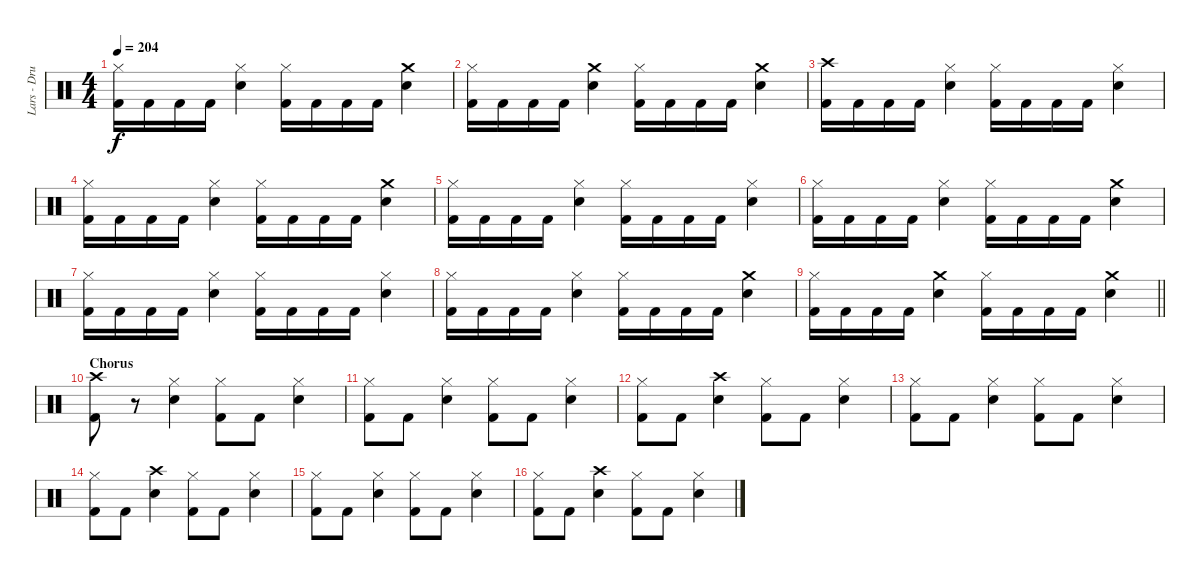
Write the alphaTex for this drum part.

\track ("Lars - Drums" "Lars - Dru") {solo instrument percussion}
\staff {score}
\articulation defaults
\ts (4 4)
\tempo 204
\clef neutral
\ks c
("Hi-Hat (closed)" "Kick (hit) 2").16{dy f} "Kick (hit) 2".16 "Kick (hit) 2".16 "Kick (hit) 2".16 ("Hi-Hat (closed)" "Electric Snare (hit)").4 ("Hi-Hat (closed)" "Kick (hit) 2").16 "Kick (hit) 2".16 "Kick (hit) 2".16 "Kick (hit) 2".16 ("Crash medium (hit)" "Electric Snare (hit)").4 |
("Hi-Hat (closed)" "Kick (hit) 2").16 "Kick (hit) 2".16 "Kick (hit) 2".16 "Kick (hit) 2".16 ("Crash medium (hit)" "Electric Snare (hit)").4 ("Hi-Hat (closed)" "Kick (hit) 2").16 "Kick (hit) 2".16 "Kick (hit) 2".16 "Kick (hit) 2".16 ("Crash medium (hit)" "Electric Snare (hit)").4 |
("Crash high (hit)" "Kick (hit) 2").16 "Kick (hit) 2".16 "Kick (hit) 2".16 "Kick (hit) 2".16 ("Hi-Hat (closed)" "Electric Snare (hit)").4 ("Hi-Hat (closed)" "Kick (hit) 2").16 "Kick (hit) 2".16 "Kick (hit) 2".16 "Kick (hit) 2".16 ("Hi-Hat (closed)" "Electric Snare (hit)").4 |
("Hi-Hat (closed)" "Kick (hit) 2").16 "Kick (hit) 2".16 "Kick (hit) 2".16 "Kick (hit) 2".16 ("Hi-Hat (closed)" "Electric Snare (hit)").4 ("Hi-Hat (closed)" "Kick (hit) 2").16 "Kick (hit) 2".16 "Kick (hit) 2".16 "Kick (hit) 2".16 ("Crash medium (hit)" "Electric Snare (hit)").4 |
("Hi-Hat (closed)" "Kick (hit) 2").16 "Kick (hit) 2".16 "Kick (hit) 2".16 "Kick (hit) 2".16 ("Hi-Hat (closed)" "Electric Snare (hit)").4 ("Hi-Hat (closed)" "Kick (hit) 2").16 "Kick (hit) 2".16 "Kick (hit) 2".16 "Kick (hit) 2".16 ("Hi-Hat (closed)" "Electric Snare (hit)").4 |
("Hi-Hat (closed)" "Kick (hit) 2").16 "Kick (hit) 2".16 "Kick (hit) 2".16 "Kick (hit) 2".16 ("Hi-Hat (closed)" "Electric Snare (hit)").4 ("Hi-Hat (closed)" "Kick (hit) 2").16 "Kick (hit) 2".16 "Kick (hit) 2".16 "Kick (hit) 2".16 ("Crash medium (hit)" "Electric Snare (hit)").4 |
("Hi-Hat (closed)" "Kick (hit) 2").16 "Kick (hit) 2".16 "Kick (hit) 2".16 "Kick (hit) 2".16 ("Hi-Hat (closed)" "Electric Snare (hit)").4 ("Hi-Hat (closed)" "Kick (hit) 2").16 "Kick (hit) 2".16 "Kick (hit) 2".16 "Kick (hit) 2".16 ("Hi-Hat (closed)" "Electric Snare (hit)").4 |
("Hi-Hat (closed)" "Kick (hit) 2").16 "Kick (hit) 2".16 "Kick (hit) 2".16 "Kick (hit) 2".16 ("Hi-Hat (closed)" "Electric Snare (hit)").4 ("Hi-Hat (closed)" "Kick (hit) 2").16 "Kick (hit) 2".16 "Kick (hit) 2".16 "Kick (hit) 2".16 ("Crash medium (hit)" "Electric Snare (hit)").4 |
\barLineRight lightlight
("Hi-Hat (closed)" "Kick (hit) 2").16 "Kick (hit) 2".16 "Kick (hit) 2".16 "Kick (hit) 2".16 ("Crash medium (hit)" "Electric Snare (hit)").4 ("Hi-Hat (closed)" "Kick (hit) 2").16 "Kick (hit) 2".16 "Kick (hit) 2".16 "Kick (hit) 2".16 ("Crash medium (hit)" "Electric Snare (hit)").4 |
\section ("" "Chorus")
("Crash high (hit)" "Kick (hit) 2").8 r.8 ("Hi-Hat (closed)" "Electric Snare (hit)").4 ("Hi-Hat (closed)" "Kick (hit) 2").8 "Kick (hit) 2".8 ("Hi-Hat (closed)" "Electric Snare (hit)").4 |
("Hi-Hat (closed)" "Kick (hit) 2").8 "Kick (hit) 2".8 ("Hi-Hat (closed)" "Electric Snare (hit)").4 ("Hi-Hat (closed)" "Kick (hit) 2").8 "Kick (hit) 2".8 ("Hi-Hat (closed)" "Electric Snare (hit)").4 |
("Hi-Hat (closed)" "Kick (hit) 2").8 "Kick (hit) 2".8 ("Crash high (hit)" "Electric Snare (hit)").4 ("Hi-Hat (closed)" "Kick (hit) 2").8 "Kick (hit) 2".8 ("Hi-Hat (closed)" "Electric Snare (hit)").4 |
("Hi-Hat (closed)" "Kick (hit) 2").8 "Kick (hit) 2".8 ("Hi-Hat (closed)" "Electric Snare (hit)").4 ("Hi-Hat (closed)" "Kick (hit) 2").8 "Kick (hit) 2".8 ("Hi-Hat (closed)" "Electric Snare (hit)").4 |
("Hi-Hat (closed)" "Kick (hit) 2").8 "Kick (hit) 2".8 ("Crash high (hit)" "Electric Snare (hit)").4 ("Hi-Hat (closed)" "Kick (hit) 2").8 "Kick (hit) 2".8 ("Hi-Hat (closed)" "Electric Snare (hit)").4 |
("Hi-Hat (closed)" "Kick (hit) 2").8 "Kick (hit) 2".8 ("Hi-Hat (closed)" "Electric Snare (hit)").4 ("Hi-Hat (closed)" "Kick (hit) 2").8 "Kick (hit) 2".8 ("Hi-Hat (closed)" "Electric Snare (hit)").4 |
("Hi-Hat (closed)" "Kick (hit) 2").8 "Kick (hit) 2".8 ("Crash high (hit)" "Electric Snare (hit)").4 ("Hi-Hat (closed)" "Kick (hit) 2").8 "Kick (hit) 2".8 ("Hi-Hat (closed)" "Electric Snare (hit)").4
